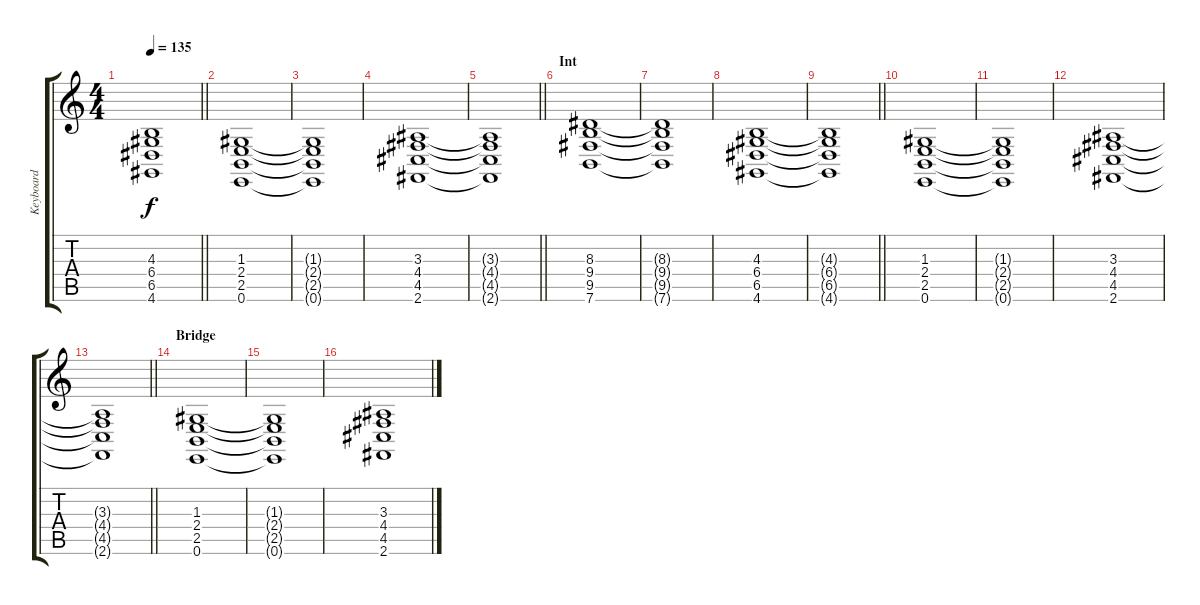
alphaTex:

\track ("Keyboard" "Keyboard") {instrument reedorgan}
\staff {score tabs}
\tuning (E4 B3 G3 D3 A2 E2) {hide}
\ts (4 4)
\tempo 135
\clef g2
\barLineRight lightlight
\ks c
(4.3{t} 6.4{t} 6.5{t} 4.6{t}).1{dy f} |
(1.3 2.4 2.5 0.6).1 |
(1.3{t} 2.4{t} 2.5{t} 0.6{t}).1 |
(3.3 4.4 4.5 2.6).1 |
\barLineRight lightlight
(3.3{t} 4.4{t} 4.5{t} 2.6{t}).1 |
\section ("" "Int")
(8.3 9.4 9.5 7.6).1 |
(8.3{t} 9.4{t} 9.5{t} 7.6{t}).1 |
(4.3 6.4 6.5 4.6).1 |
\barLineRight lightlight
(4.3{t} 6.4{t} 6.5{t} 4.6{t}).1 |
(1.3 2.4 2.5 0.6).1 |
(1.3{t} 2.4{t} 2.5{t} 0.6{t}).1 |
(3.3 4.4 4.5 2.6).1 |
\barLineRight lightlight
(3.3{t} 4.4{t} 4.5{t} 2.6{t}).1 |
\section ("" "Bridge")
(1.3 2.4 2.5 0.6).1 |
(1.3{t} 2.4{t} 2.5{t} 0.6{t}).1 |
(3.3 4.4 4.5 2.6).1
